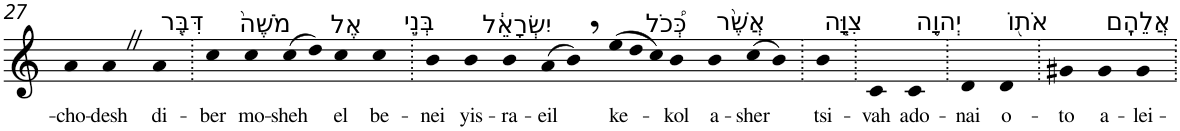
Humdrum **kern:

**kern	**text
*part1	*part1
*staff1	*staff1
*I"Piano	*
*I'Pno	*
!!LO:PB:g=z
*clefG2	*
*k[]	*
=27	=27
!	!LO:LY:b
4a	-cho-
!	!LO:LY:b
4aZ	-desh
!LO:TX:a:t=דִּבֶּ֤ר	!
!	!LO:LY:b
4a	di-
=28.	=28.
!	!LO:LY:b
4cc	-ber
!LO:TX:a:t=מֹשֶׁה֙	!
!	!LO:LY:b
4cc	mo-
!	!LO:LY:b
(8cc	-sheh
8dd)	.
!LO:TX:a:t=אֶל	!
!	!LO:LY:b
4cc	el
!LO:TX:a:t=בְּנֵ֣י	!
!	!LO:LY:b
4cc	be-
=29.	=29.
!	!LO:LY:b
4b	-nei
!LO:TX:a:t=יִשְׂרָאֵ֔ל	!
!	!LO:LY:b
4b	yis-
!	!LO:LY:b
4b	-ra-
!	!LO:LY:b
(8a	-eil
8b,)	.
!LO:TX:a:t=כְּ֠כֹל	!
!	!LO:LY:b
(12ee	ke-
12dd	.
12cc)	.
!	!LO:LY:b
4b	-kol
!LO:TX:a:t=אֲשֶׁ֨ר	!
!	!LO:LY:b
4b	a-
!	!LO:LY:b
(8cc	-sher
8b)	.
=30.	=30.
!LO:TX:a:t=צִוָּ֧ה	!
!	!LO:LY:b
4b	tsi-
=31.	=31.
!	!LO:LY:b
4c	-vah
!LO:TX:a:t=יְהוָ֛ה	!
!	!LO:LY:b
4c	ado-
=32.	=32.
!	!LO:LY:b
4d	-nai
!LO:TX:a:t=אֹת֖וֹ	!
!	!LO:LY:b
4d	o-
=33.	=33.
!	!LO:LY:b
4g#X	-to
!LO:TX:a:t=אֲלֵהֶֽם	!
!	!LO:LY:b
4g#	a-
!	!LO:LY:b
4g#	-lei-
=.	=.
*-	*-
